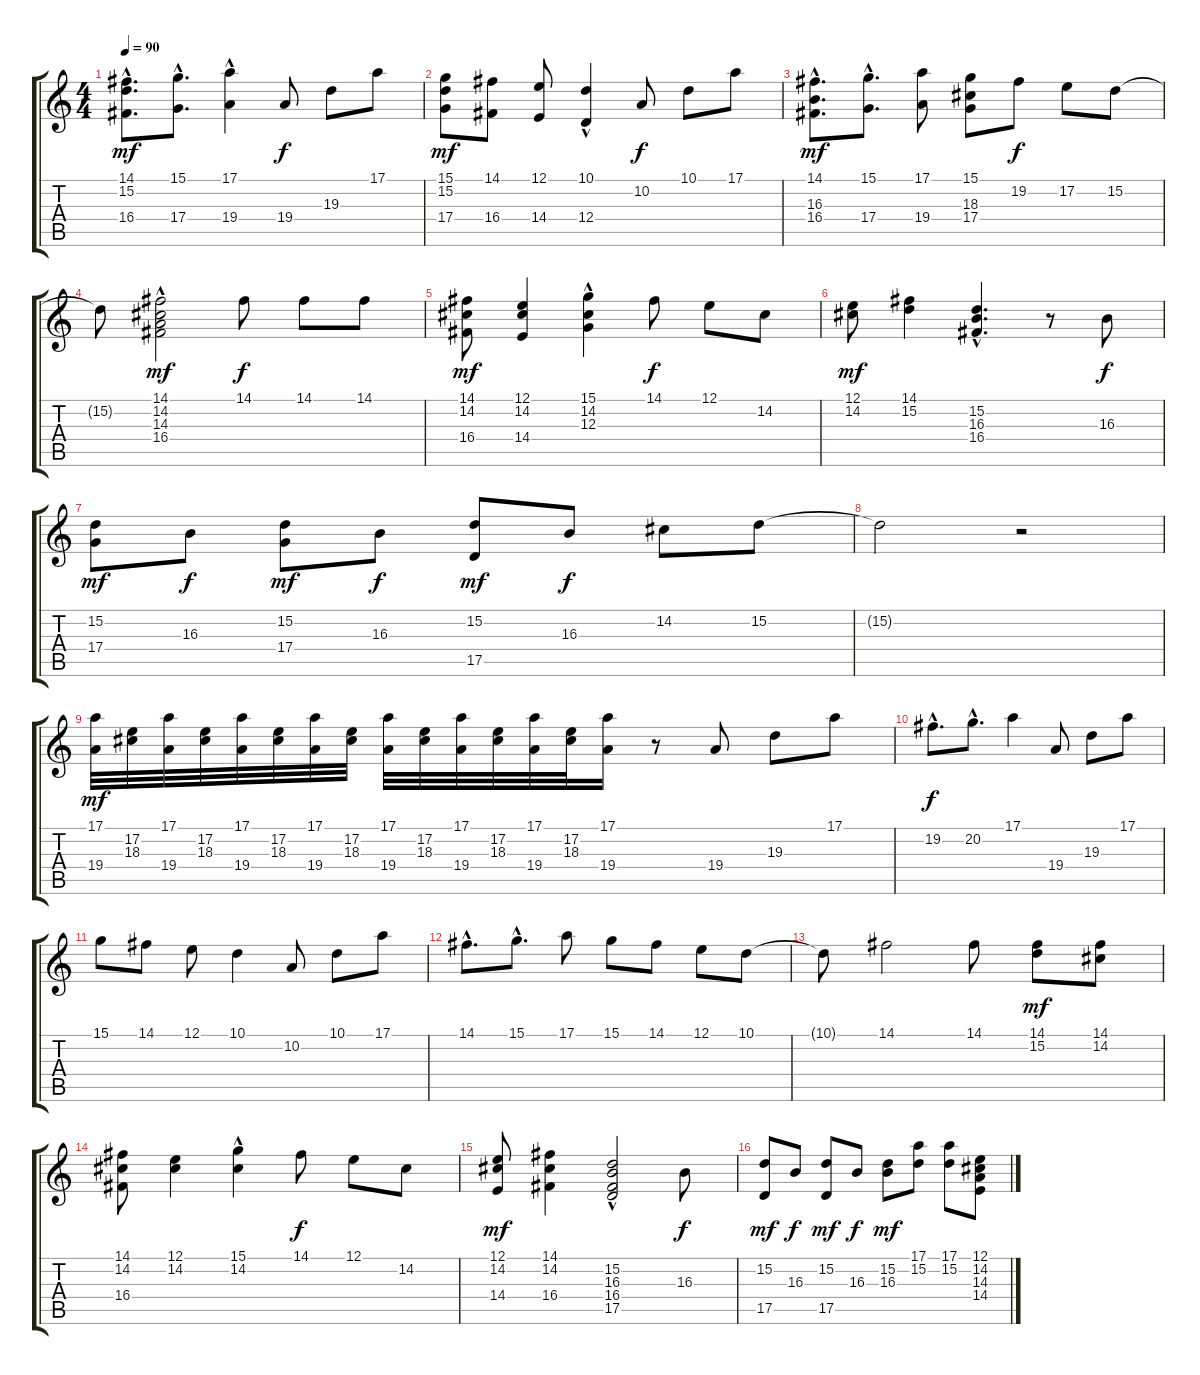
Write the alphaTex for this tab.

\track "" {instrument acousticgrandpiano}
\staff {score tabs}
\tuning (E4 B3 G3 D3 A2 E2) {hide}
\ts (4 4)
\tempo 90
\clef g2
\ks c
(14.1{hac} 15.2 16.4).8{d dy mf} (15.1{hac} 17.4).8{d} (17.1 19.4{hac}).4 19.4.8{dy f} 19.3.8 17.1.8 |
(15.1 15.2 17.4).8{dy mf} (14.1 16.4).8 (12.1 14.4).8 (10.1 12.4{hac}).4 10.2.8{dy f} 10.1.8 17.1.8 |
(14.1{hac} 16.3 16.4).8{d dy mf} (15.1{hac} 17.4).8{d} (17.1 19.4).8 (15.1 18.3 17.4).8 19.2.8{dy f} 17.2.8 15.2.8 |
15.2{t}.8 (14.1 14.2{hac} 14.3{hac} 16.4{hac}).2{dy mf} 14.1.8{dy f} 14.1.8 14.1.8 |
(14.1 14.2 16.4).8{dy mf} (12.1 14.2 14.4).4 (15.1 14.2{hac} 12.3{hac}).4 14.1.8{dy f} 12.1.8 14.2.8 |
(12.1 14.2).8{dy mf} (14.1 15.2).4 (15.2{hac} 16.3{hac} 16.4{hac}).4{d} r.8 16.3.8{dy f} |
(15.2 17.4).8{dy mf} 16.3.8{dy f} (15.2 17.4).8{dy mf} 16.3.8{dy f} (15.2 17.5).8{dy mf} 16.3.8{dy f} 14.2.8 15.2.8 |
15.2{t}.2 r.2 |
(17.1 19.4).32{dy mf} (17.2 18.3).32 (17.1 19.4).32 (17.2 18.3).32 (17.1 19.4).32 (17.2 18.3).32 (17.1 19.4).32 (17.2 18.3).32 (17.1 19.4).32 (17.2 18.3).32 (17.1 19.4).32 (17.2 18.3).32 (17.1 19.4).32 (17.2 18.3).32 (17.1 19.4).16 r.8 19.4.8 19.3.8 17.1.8 |
19.2{hac}.8{d dy f} 20.2{hac}.8{d} 17.1.4 19.4.8 19.3.8 17.1.8 |
15.1.8 14.1.8 12.1.8 10.1.4 10.2.8 10.1.8 17.1.8 |
14.1{hac}.8{d} 15.1{hac}.8{d} 17.1.8 15.1.8 14.1.8 12.1.8 10.1.8 |
10.1{t}.8 14.1.2 14.1.8 (14.1 15.2).8{dy mf} (14.1 14.2).8 |
(14.1 14.2 16.4).8 (12.1 14.2).4 (15.1 14.2{hac}).4 14.1.8{dy f} 12.1.8 14.2.8 |
(12.1 14.2 14.4).8{dy mf} (14.1 14.2 16.4).4 (15.2 16.3{hac} 16.4{hac} 17.5{hac}).2 16.3.8{dy f} |
(15.2 17.5).8{dy mf} 16.3.8{dy f} (15.2 17.5).8{dy mf} 16.3.8{dy f} (15.2 16.3).8{dy mf} (17.1 15.2).8 (17.1 15.2).8 (12.1 14.2 14.3 14.4).8
